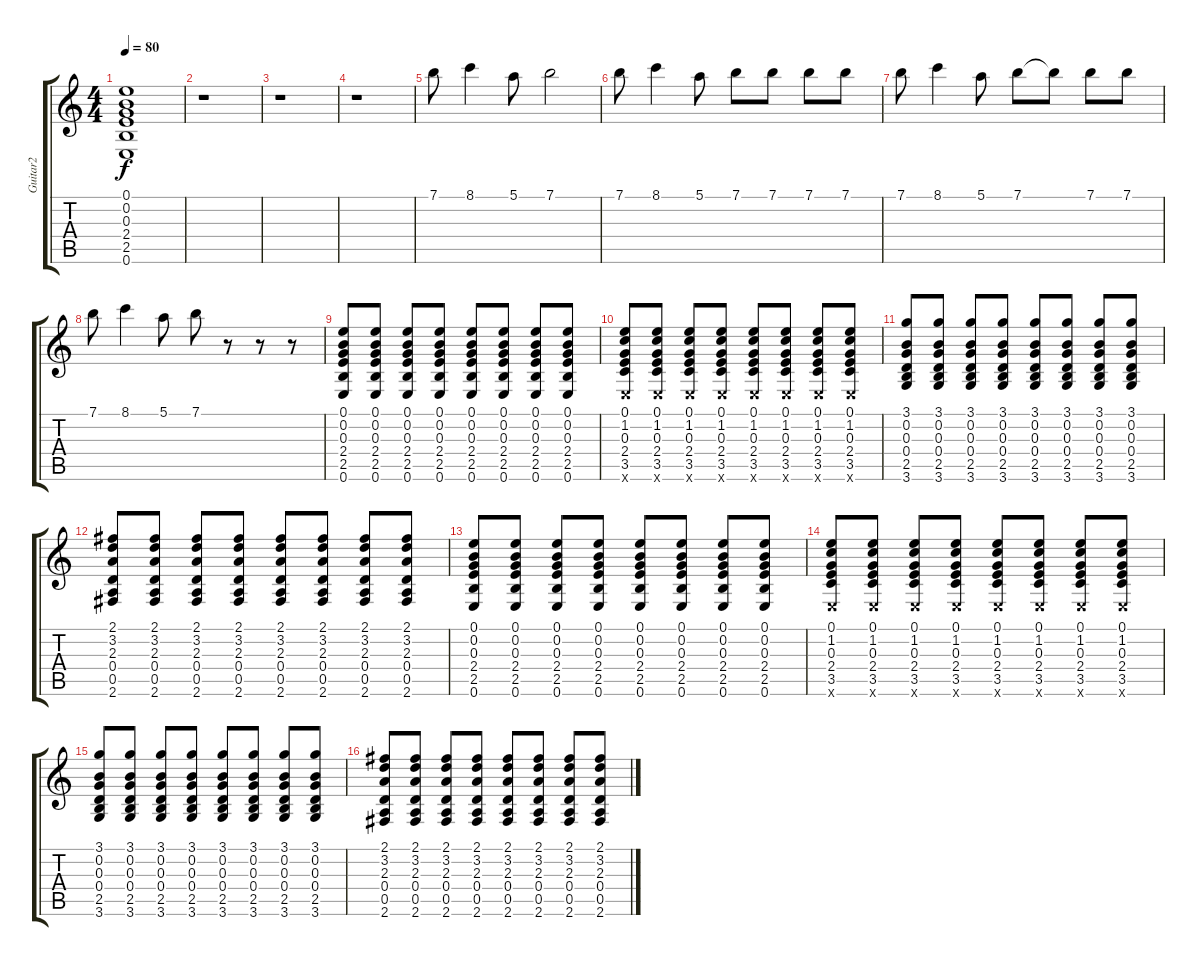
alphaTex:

\track ("Guitar2" "Guitar2") {instrument overdrivenguitar}
\staff {score tabs}
\tuning (E4 B3 G3 D3 A2 E2) {hide}
\ts (4 4)
\tempo 80
\clef g2
\ks c
(0.1 0.2 0.3 2.4 2.5 0.6).1{dy f} |
r.1 |
r.1 |
r.1 |
7.1.8 8.1.4 5.1.8 7.1.2 |
7.1.8 8.1.4 5.1.8 7.1.8 7.1.8 7.1.8 7.1.8 |
7.1.8 8.1.4 5.1.8 7.1.8 7.1{t}.8 7.1.8 7.1.8 |
7.1.8 8.1.4 5.1.8 7.1.8 r.8 r.8 r.8 |
(0.1 0.2 0.3 2.4 2.5 0.6).8 (0.1 0.2 0.3 2.4 2.5 0.6).8 (0.1 0.2 0.3 2.4 2.5 0.6).8 (0.1 0.2 0.3 2.4 2.5 0.6).8 (0.1 0.2 0.3 2.4 2.5 0.6).8 (0.1 0.2 0.3 2.4 2.5 0.6).8 (0.1 0.2 0.3 2.4 2.5 0.6).8 (0.1 0.2 0.3 2.4 2.5 0.6).8 |
(0.1 1.2 0.3 2.4 3.5 0.6{x}).8 (0.1 1.2 0.3 2.4 3.5 0.6{x}).8 (0.1 1.2 0.3 2.4 3.5 0.6{x}).8 (0.1 1.2 0.3 2.4 3.5 0.6{x}).8 (0.1 1.2 0.3 2.4 3.5 0.6{x}).8 (0.1 1.2 0.3 2.4 3.5 0.6{x}).8 (0.1 1.2 0.3 2.4 3.5 0.6{x}).8 (0.1 1.2 0.3 2.4 3.5 0.6{x}).8 |
(3.1 0.2 0.3 0.4 2.5 3.6).8 (3.1 0.2 0.3 0.4 2.5 3.6).8 (3.1 0.2 0.3 0.4 2.5 3.6).8 (3.1 0.2 0.3 0.4 2.5 3.6).8 (3.1 0.2 0.3 0.4 2.5 3.6).8 (3.1 0.2 0.3 0.4 2.5 3.6).8 (3.1 0.2 0.3 0.4 2.5 3.6).8 (3.1 0.2 0.3 0.4 2.5 3.6).8 |
(2.1 3.2 2.3 0.4 0.5 2.6).8 (2.1 3.2 2.3 0.4 0.5 2.6).8 (2.1 3.2 2.3 0.4 0.5 2.6).8 (2.1 3.2 2.3 0.4 0.5 2.6).8 (2.1 3.2 2.3 0.4 0.5 2.6).8 (2.1 3.2 2.3 0.4 0.5 2.6).8 (2.1 3.2 2.3 0.4 0.5 2.6).8 (2.1 3.2 2.3 0.4 0.5 2.6).8 |
(0.1 0.2 0.3 2.4 2.5 0.6).8 (0.1 0.2 0.3 2.4 2.5 0.6).8 (0.1 0.2 0.3 2.4 2.5 0.6).8 (0.1 0.2 0.3 2.4 2.5 0.6).8 (0.1 0.2 0.3 2.4 2.5 0.6).8 (0.1 0.2 0.3 2.4 2.5 0.6).8 (0.1 0.2 0.3 2.4 2.5 0.6).8 (0.1 0.2 0.3 2.4 2.5 0.6).8 |
(0.1 1.2 0.3 2.4 3.5 0.6{x}).8 (0.1 1.2 0.3 2.4 3.5 0.6{x}).8 (0.1 1.2 0.3 2.4 3.5 0.6{x}).8 (0.1 1.2 0.3 2.4 3.5 0.6{x}).8 (0.1 1.2 0.3 2.4 3.5 0.6{x}).8 (0.1 1.2 0.3 2.4 3.5 0.6{x}).8 (0.1 1.2 0.3 2.4 3.5 0.6{x}).8 (0.1 1.2 0.3 2.4 3.5 0.6{x}).8 |
(3.1 0.2 0.3 0.4 2.5 3.6).8 (3.1 0.2 0.3 0.4 2.5 3.6).8 (3.1 0.2 0.3 0.4 2.5 3.6).8 (3.1 0.2 0.3 0.4 2.5 3.6).8 (3.1 0.2 0.3 0.4 2.5 3.6).8 (3.1 0.2 0.3 0.4 2.5 3.6).8 (3.1 0.2 0.3 0.4 2.5 3.6).8 (3.1 0.2 0.3 0.4 2.5 3.6).8 |
(2.1 3.2 2.3 0.4 0.5 2.6).8 (2.1 3.2 2.3 0.4 0.5 2.6).8 (2.1 3.2 2.3 0.4 0.5 2.6).8 (2.1 3.2 2.3 0.4 0.5 2.6).8 (2.1 3.2 2.3 0.4 0.5 2.6).8 (2.1 3.2 2.3 0.4 0.5 2.6).8 (2.1 3.2 2.3 0.4 0.5 2.6).8 (2.1 3.2 2.3 0.4 0.5 2.6).8
